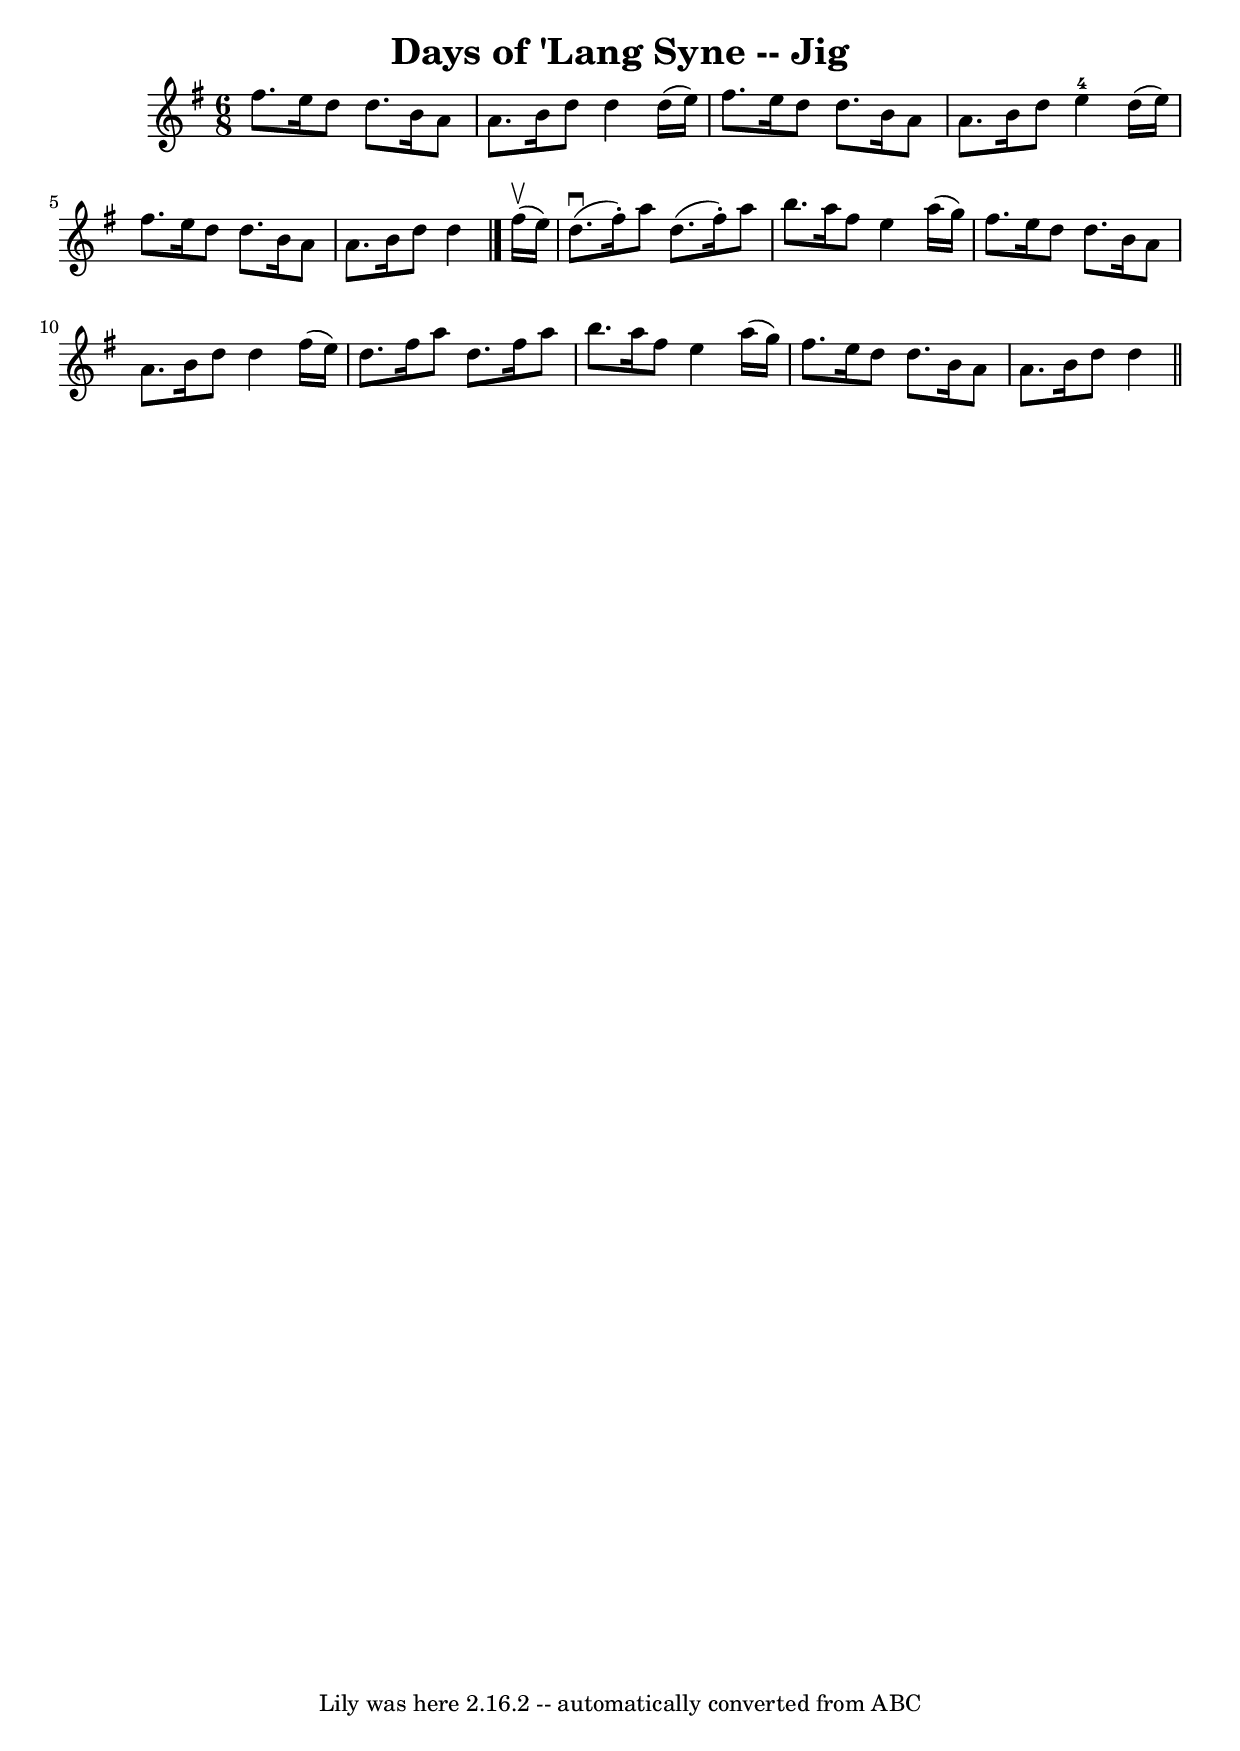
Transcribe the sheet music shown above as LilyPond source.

\version "2.16.2"
\include "Mammoth.ily"
\header {
	%% book = "Ryan's Mammoth Collection"
	crossRefNumber = "1"
	footnotes = ""
	origin = "SCOTCH"
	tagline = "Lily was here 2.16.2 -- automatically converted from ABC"
	title = "Days of 'Lang Syne -- Jig"
}
voicedefault =  {


\time 6/8 
\key d \mixolydian fis''8. e''16 d''8 d''8. b'16    
a'8  |
 a'8. b'16 d''8 d''4 d''16 (e''16) |
   
fis''8. e''16 d''8 d''8. b'16 a'8  |
 a'8. b'16    
d''8 e''4-4 d''16 (e''16) |
 fis''8. e''16 d''8 
 d''8. b'16 a'8  |
 a'8. b'16 d''8 d''4  \bar "|."     
fis''16^\upbow(e''16) |
 d''8.^\downbow(fis''16 -.) a''8 
 d''8. (fis''16 -.) a''8  |
 b''8. a''16 fis''8 e''4  
 a''16 (g''16) |
 fis''8. e''16 d''8 d''8. b'16    
a'8  |
 a'8. b'16 d''8 d''4 fis''16 (e''16) 
|
 d''8. fis''16 a''8 d''8. fis''16 a''8  |
   
b''8. a''16 fis''8 e''4 a''16 (g''16) |
 fis''8.    
e''16 d''8 d''8. b'16 a'8  |
 a'8. b'16 d''8 d''4  
\bar "||"   
}

\score{
    <<

	\context Staff="default"
	{
	    \voicedefault 
	}

    >>
	\layout {
	}
	\midi {}
}
